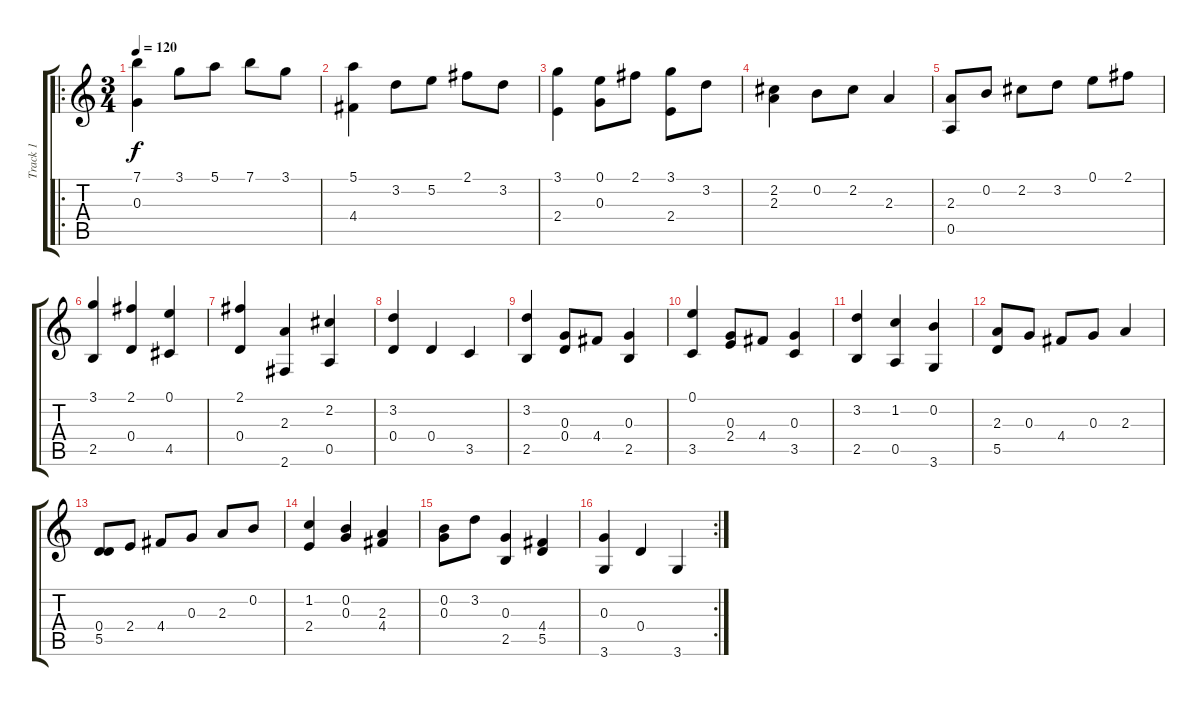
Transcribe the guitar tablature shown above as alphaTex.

\track ("Track 1" "Track 1") {instrument acousticguitarnylon}
\staff {score tabs}
\tuning (E4 B3 G3 D3 A2 E2) {hide}
\ro
\ts (3 4)
\tempo 120
\clef g2
\ks c
(7.1 0.3).4{dy f} 3.1.8 5.1.8 7.1.8 3.1.8 |
(5.1 4.4).4 3.2.8 5.2.8 2.1.8 3.2.8 |
(3.1 2.4).4 (0.1 0.3).8 2.1.8 (3.1 2.4).8 3.2.8 |
(2.2 2.3).4 0.2.8 2.2.8 2.3.4 |
(2.3 0.5).8 0.2.8 2.2.8 3.2.8 0.1.8 2.1.8 |
(3.1 2.5).4 (2.1 0.4).4 (0.1 4.5).4 |
(2.1 0.4).4 (2.3 2.6).4 (2.2 0.5).4 |
(3.2 0.4).4 0.4.4 3.5.4 |
(3.2 2.5).4 (0.3 0.4).8 4.4.8 (0.3 2.5).4 |
(0.1 3.5).4 (0.3 2.4).8 4.4.8 (0.3 3.5).4 |
(3.2 2.5).4 (1.2 0.5).4 (0.2 3.6).4 |
(2.3 5.5).8 0.3.8 4.4.8 0.3.8 2.3.4 |
(0.4 5.5).8 2.4.8 4.4.8 0.3.8 2.3.8 0.2.8 |
(1.2 2.4).4 (0.2 0.3).4 (2.3 4.4).4 |
(0.2 0.3).8 3.2.8 (0.3 2.5).4 (4.4 5.5).4 |
\rc 2
(0.3 3.6).4 0.4.4 3.6.4
